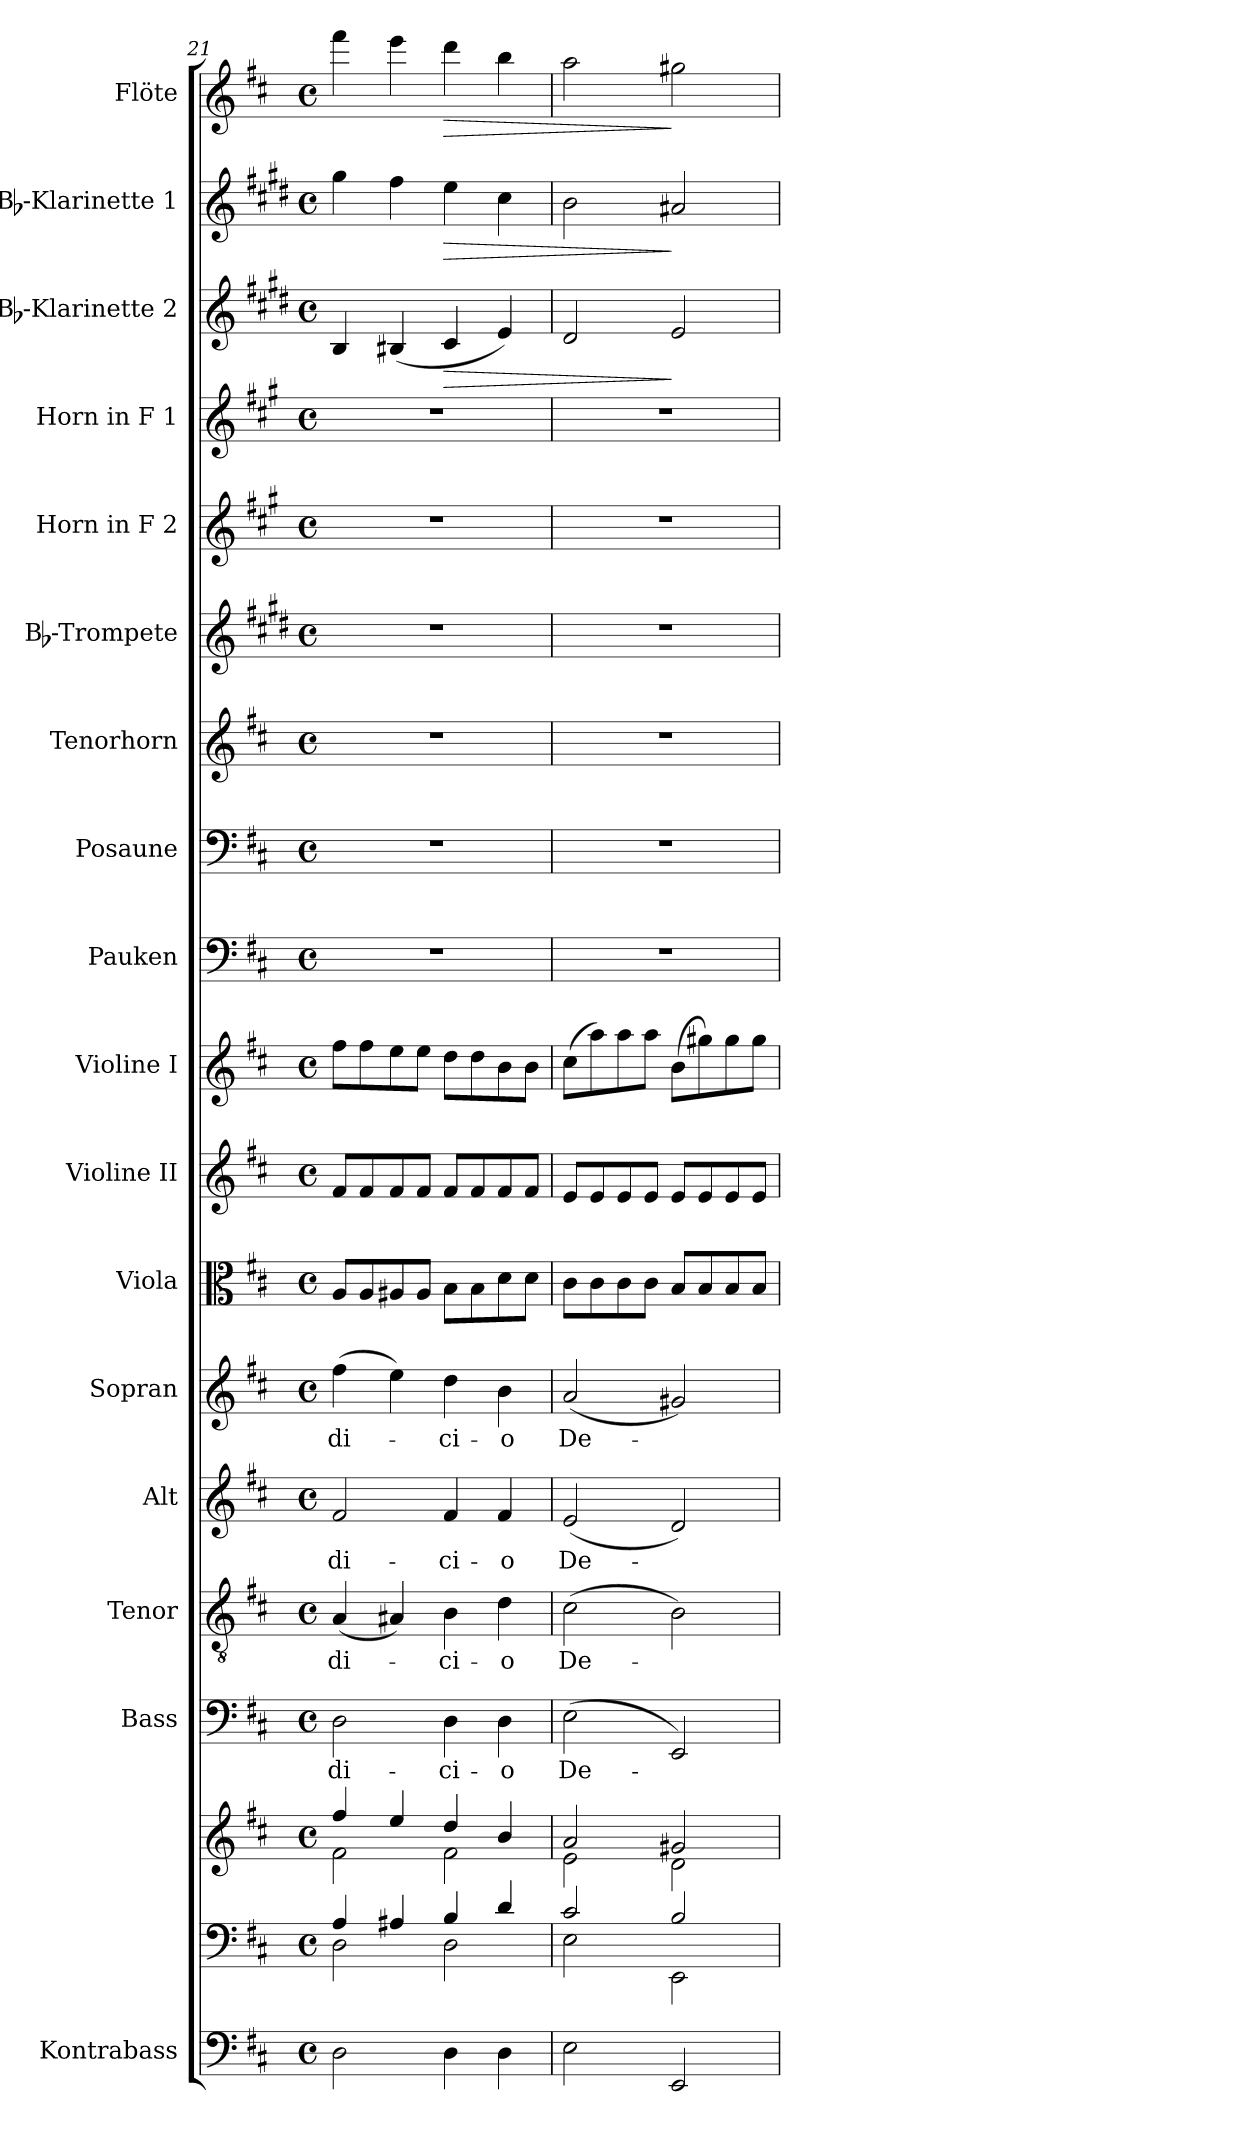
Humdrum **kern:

**kern	**kern	**kern	**kern	**text	**kern	**text	**kern	**text	**kern	**text	**kern	**kern	**kern	**kern	**kern	**kern	**kern	**kern	**kern	**kern	**dynam	**kern	**dynam	**kern	**dynam
*part18	*part17	*part17	*part16	*part16	*part15	*part15	*part14	*part14	*part13	*part13	*part12	*part11	*part10	*part9	*part8	*part7	*part6	*part5	*part4	*part3	*part3	*part2	*part2	*part1	*part1
*staff19	*staff18	*staff17	*staff16	*staff16	*staff15	*staff15	*staff14	*staff14	*staff13	*staff13	*staff12	*staff11	*staff10	*staff9	*staff8	*staff7	*staff6	*staff5	*staff4	*staff3	*staff3	*staff2	*staff2	*staff1	*staff1
*I"Kontrabass	*	*	*I"Bass	*	*I"Tenor	*	*I"Alt	*	*I"Sopran	*	*I"Viola	*I"Violine II	*I"Violine I	*I"Pauken	*I"Posaune	*I"Tenorhorn	*I"Bb-Trompete	*I"Horn in F 2	*I"Horn in F 1	*I"Bb-Klarinette 2	*	*I"Bb-Klarinette 1	*	*I"Flöte	*
*I'Kb.	*	*	*I'B.	*	*I'T.	*	*I'A.	*	*I'S.	*	*I'Vla.	*I'Vl. II	*I'Vl. I	*I'Pk.	*I'Pos.	*I'T. Hrn.	*I'Bb Trp.	*	*	*I'Bb Kl. 2	*	*I'Bb Kl. 1	*	*I'Fl.	*
*clefF4	*clefF4	*clefG2	*clefF4	*	*clefGv2	*	*clefG2	*	*clefG2	*	*clefC3	*clefG2	*clefG2	*clefF4	*clefF4	*clefG2	*clefG2	*clefG2	*clefG2	*clefG2	*	*clefG2	*	*clefG2	*
*ITrd7c12	*	*	*	*	*	*	*	*	*	*	*	*	*	*	*	*ITrd8c14	*ITrd1c2	*ITrd4c7	*ITrd4c7	*ITrd1c2	*	*ITrd1c2	*	*	*
*k[f#c#]	*k[f#c#]	*k[f#c#]	*k[f#c#]	*	*k[f#c#]	*	*k[f#c#]	*	*k[f#c#]	*	*k[f#c#]	*k[f#c#]	*k[f#c#]	*k[f#c#]	*k[f#c#]	*k[f#c#]	*k[f#c#]	*k[f#c#]	*k[f#c#]	*k[f#c#]	*	*k[f#c#]	*	*k[f#c#]	*
*D:	*D:	*D:	*D:	*	*D:	*	*D:	*	*D:	*	*D:	*D:	*D:	*D:	*D:	*D:	*D:	*D:	*D:	*D:	*	*D:	*	*D:	*
*M4/4	*M4/4	*M4/4	*M4/4	*	*M4/4	*	*M4/4	*	*M4/4	*	*M4/4	*M4/4	*M4/4	*M4/4	*M4/4	*M4/4	*M4/4	*M4/4	*M4/4	*M4/4	*	*M4/4	*	*M4/4	*
*met(c)	*met(c)	*met(c)	*met(c)	*	*met(c)	*	*met(c)	*	*met(c)	*	*met(c)	*met(c)	*met(c)	*met(c)	*met(c)	*met(c)	*met(c)	*met(c)	*met(c)	*met(c)	*	*met(c)	*	*met(c)	*
=21	=21	=21	=21	=21	=21	=21	=21	=21	=21	=21	=21	=21	=21	=21	=21	=21	=21	=21	=21	=21	=21	=21	=21	=21	=21
*	*^	*^	*	*	*	*	*	*	*	*	*	*	*	*	*	*	*	*	*	*	*	*	*	*	*
!	!	!	!	!	!	!LO:LY:b	!	!LO:LY:b	!	!LO:LY:b	!	!LO:LY:b	!	!	!	!	!	!	!	!	!	!	!	!	!	!	!
2DD\	4A/	2D\	4ff#/	2f#\	2D\	-di-	(<4A/	-di-	2f#/	-di-	(>4ff#\	-di-	8A/L	8f#/L	8ff#\L	1r	1r	1r	1r	1r	1r	4A/	.	4ff#\	.	4fff#\	.
.	.	.	.	.	.	.	.	.	.	.	.	.	8A/	8f#/	8ff#\	.	.	.	.	.	.	.	.	.	.	.	.
.	4A#X/	.	4ee/	.	.	.	4A#X/)	.	.	.	4ee\)	.	8A#X/	8f#/	8ee\	.	.	.	.	.	.	(<4A#X/	.	4ee\	.	4eee\	.
.	.	.	.	.	.	.	.	.	.	.	.	.	8A#/J	8f#/J	8ee\J	.	.	.	.	.	.	.	.	.	.	.	.
!	!	!	!	!	!	!LO:LY:b	!	!LO:LY:b	!	!LO:LY:b	!	!LO:LY:b	!	!	!	!	!	!	!	!	!	!	!LO:HP:b	!	!LO:HP:b	!	!LO:HP:b
4DD\	4B/	2D\	4dd/	2f#\	4D\	-ci-	4B\	-ci-	4f#/	-ci-	4dd\	-ci-	8B\L	8f#/L	8dd\L	.	.	.	.	.	.	4B/	>	4dd\	>	4ddd\	>
.	.	.	.	.	.	.	.	.	.	.	.	.	8B\	8f#/	8dd\	.	.	.	.	.	.	.	.	.	.	.	.
!	!	!	!	!	!	!LO:LY:b	!	!LO:LY:b	!	!LO:LY:b	!	!LO:LY:b	!	!	!	!	!	!	!	!	!	!	!	!	!	!	!
4DD\	4d/	.	4b/	.	4D\	-o	4d\	-o	4f#/	-o	4b\	-o	8d\	8f#/	8b\	.	.	.	.	.	.	4d/)	.	4b\	.	4bb\	.
.	.	.	.	.	.	.	.	.	.	.	.	.	8d\J	8f#/J	8b\J	.	.	.	.	.	.	.	.	.	.	.	.
=22	=22	=22	=22	=22	=22	=22	=22	=22	=22	=22	=22	=22	=22	=22	=22	=22	=22	=22	=22	=22	=22	=22	=22	=22	=22	=22	=22
!	!	!	!	!	!	!LO:LY:b	!	!LO:LY:b	!	!LO:LY:b	!	!LO:LY:b	!	!	!	!	!	!	!	!	!	!	!	!	!	!	!
2EE\	2c#/	2E\	2a/	2e\	(>2E\	De-	(>2c#\	De-	(<2e/	De-	(<2a/	De-	8c#\L	8e/L	(>8cc#\L	1r	1r	1r	1r	1r	1r	2c#/	.	2a\	.	2aa\	.
.	.	.	.	.	.	.	.	.	.	.	.	.	8c#\	8e/	8aa\)	.	.	.	.	.	.	.	.	.	.	.	.
.	.	.	.	.	.	.	.	.	.	.	.	.	8c#\	8e/	8aa\	.	.	.	.	.	.	.	.	.	.	.	.
.	.	.	.	.	.	.	.	.	.	.	.	.	8c#\J	8e/J	8aa\J	.	.	.	.	.	.	.	.	.	.	.	.
2EEE/	2B/	2EE\	2g#X/	2d\	2EE/)	.	2B\)	.	2d/)	.	2g#X/)	.	8B/L	8e/L	(>8b\L	.	.	.	.	.	.	2d/	]	2g#X/	]	2gg#X\	]
.	.	.	.	.	.	.	.	.	.	.	.	.	8B/	8e/	8gg#X\)	.	.	.	.	.	.	.	.	.	.	.	.
.	.	.	.	.	.	.	.	.	.	.	.	.	8B/	8e/	8gg#\	.	.	.	.	.	.	.	.	.	.	.	.
.	.	.	.	.	.	.	.	.	.	.	.	.	8B/J	8e/J	8gg#\J	.	.	.	.	.	.	.	.	.	.	.	.
*	*v	*v	*	*	*	*	*	*	*	*	*	*	*	*	*	*	*	*	*	*	*	*	*	*	*	*	*
*	*	*v	*v	*	*	*	*	*	*	*	*	*	*	*	*	*	*	*	*	*	*	*	*	*	*	*
=	=	=	=	=	=	=	=	=	=	=	=	=	=	=	=	=	=	=	=	=	=	=	=	=	=
*-	*-	*-	*-	*-	*-	*-	*-	*-	*-	*-	*-	*-	*-	*-	*-	*-	*-	*-	*-	*-	*-	*-	*-	*-	*-
